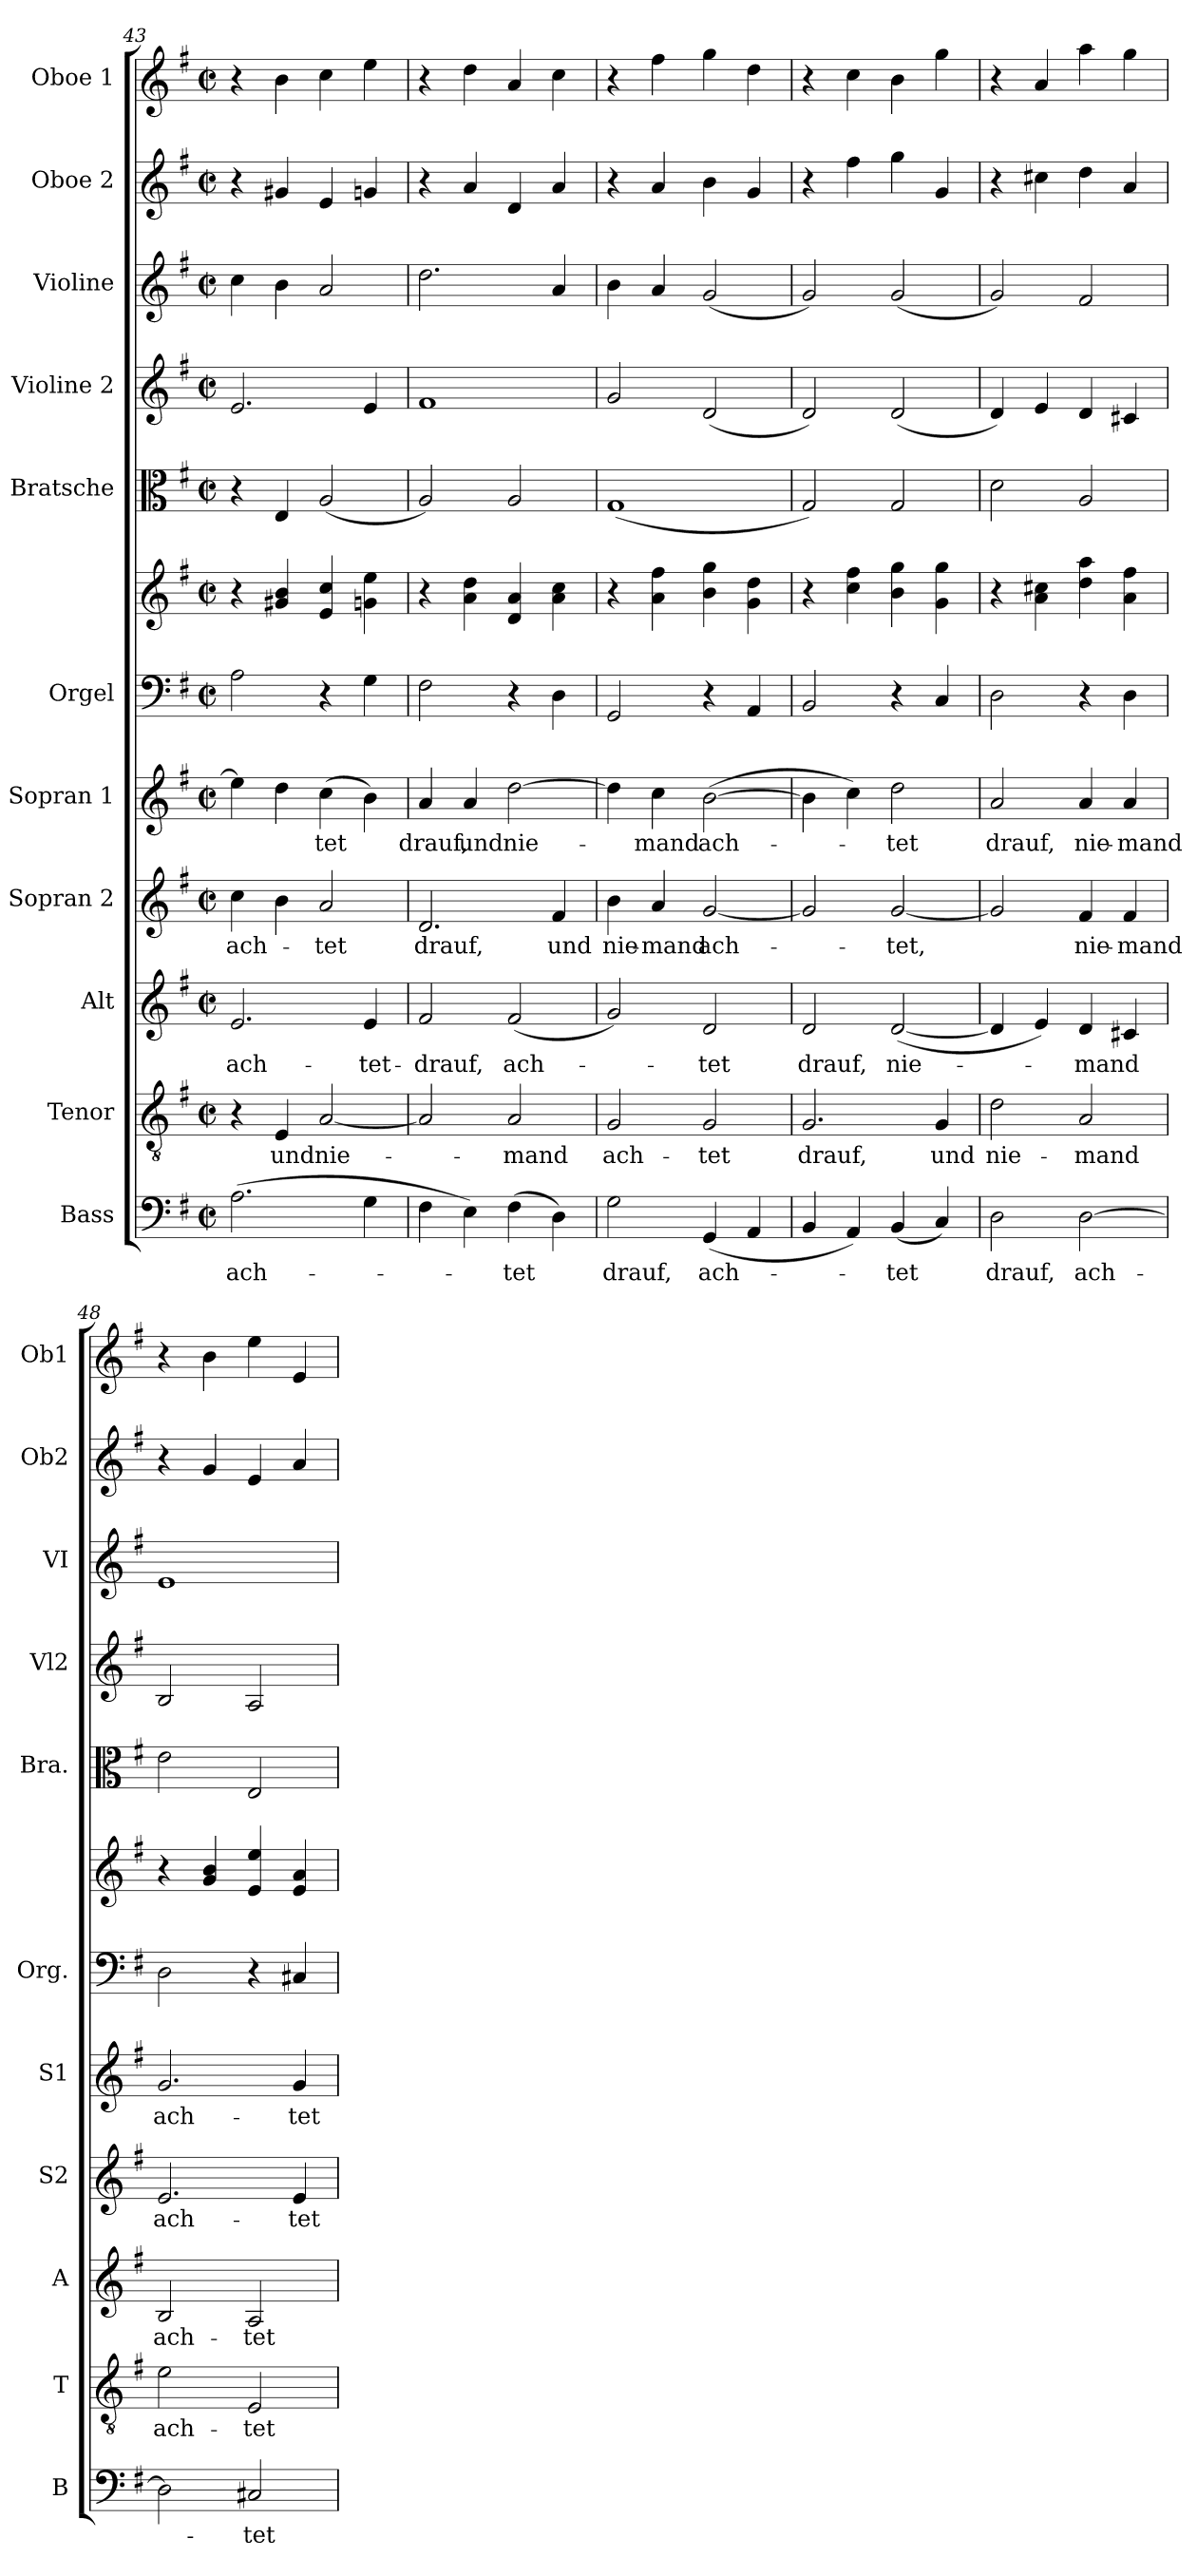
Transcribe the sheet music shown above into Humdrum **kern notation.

**kern	**text	**kern	**text	**kern	**text	**kern	**text	**kern	**text	**kern	**kern	**kern	**kern	**kern	**kern	**kern
*part11	*part11	*part10	*part10	*part9	*part9	*part8	*part8	*part7	*part7	*part6	*part6	*part5	*part4	*part3	*part2	*part1
*staff12	*staff12	*staff11	*staff11	*staff10	*staff10	*staff9	*staff9	*staff8	*staff8	*staff7	*staff6	*staff5	*staff4	*staff3	*staff2	*staff1
*I"Bass	*	*I"Tenor	*	*I"Alt	*	*I"Sopran 2	*	*I"Sopran 1	*	*I"Orgel	*	*I"Bratsche	*I"Violine 2	*I"Violine	*I"Oboe 2	*I"Oboe 1
*I'B	*	*I'T	*	*I'A	*	*I'S2	*	*I'S1	*	*I'Org.	*	*I'Bra.	*I'Vl2	*I'VI	*I'Ob2	*I'Ob1
*clefF4	*	*clefGv2	*	*clefG2	*	*clefG2	*	*clefG2	*	*clefF4	*clefG2	*clefC3	*clefG2	*clefG2	*clefG2	*clefG2
*k[f#]	*	*k[f#]	*	*k[f#]	*	*k[f#]	*	*k[f#]	*	*k[f#]	*k[f#]	*k[f#]	*k[f#]	*k[f#]	*k[f#]	*k[f#]
*M2/2	*	*M2/2	*	*M2/2	*	*M2/2	*	*M2/2	*	*M2/2	*M2/2	*M2/2	*M2/2	*M2/2	*M2/2	*M2/2
*met(c|)	*	*met(c|)	*	*met(c|)	*	*met(c|)	*	*met(c|)	*	*met(c|)	*met(c|)	*met(c|)	*met(c|)	*met(c|)	*met(c|)	*met(c|)
=43	=43	=43	=43	=43	=43	=43	=43	=43	=43	=43	=43	=43	=43	=43	=43	=43
!	!LO:LY:b	!	!	!	!LO:LY:b	!	!LO:LY:b	!	!	!	!	!	!	!	!	!
(2.A\	ach-	4r	.	2.e/	ach-	4cc\	ach-	4ee\]	.	2A\	4r	4r	2.e/	4cc\	4r	4r
!	!	!	!LO:LY:b	!	!	!	!	!	!	!	!	!	!	!	!	!
.	.	4E/	und	.	.	4b\	.	4dd\	.	.	4g#X/ 4b/	4E/	.	4b\	4g#X/	4b\
!	!	!	!LO:LY:b	!	!	!	!LO:LY:b	!	!LO:LY:b	!	!	!	!	!	!	!
.	.	[2A/	nie-	.	.	2a/	-tet	(4cc\	-tet	4r	4e/ 4cc/	(2A/	.	2a/	4e/	4cc\
!	!	!	!	!	!LO:LY:b	!	!	!	!	!	!	!	!	!	!	!
4G\	.	.	.	4e/	-tet-	.	.	4b\)	.	4G\	4gn\ 4ee\	.	4e/	.	4gn/	4ee\
=44	=44	=44	=44	=44	=44	=44	=44	=44	=44	=44	=44	=44	=44	=44	=44	=44
!	!	!	!	!	!LO:LY:b	!	!LO:LY:b	!	!LO:LY:b	!	!	!	!	!	!	!
4F#\	.	2A/]	.	2f#/	-drauf,	2.d/	drauf,	4a/	drauf,	2F#\	4r	2A/)	1f#	2.dd\	4r	4r
!	!	!	!	!	!	!	!	!	!LO:LY:b	!	!	!	!	!	!	!
4E\)	.	.	.	.	.	.	.	4a/	und	.	4a\ 4dd\	.	.	.	4a/	4dd\
!	!LO:LY:b	!	!LO:LY:b	!	!LO:LY:b	!	!	!	!LO:LY:b	!	!	!	!	!	!	!
(4F#\	-tet	2A/	-mand	(2f#/	ach-	.	.	[2dd\	nie-	4r	4d/ 4a/	2A/	.	.	4d/	4a/
!	!	!	!	!	!	!	!LO:LY:b	!	!	!	!	!	!	!	!	!
4D\)	.	.	.	.	.	4f#/	und	.	.	4D\	4a\ 4cc\	.	.	4a/	4a/	4cc\
!!LO:PB:g=z
=45	=45	=45	=45	=45	=45	=45	=45	=45	=45	=45	=45	=45	=45	=45	=45	=45
!	!LO:LY:b	!	!LO:LY:b	!	!	!	!LO:LY:b	!	!	!	!	!	!	!	!	!
2G\	drauf,	2G/	ach-	2g/)	.	4b\	nie-	4dd\]	.	2GG/	4r	(1G	2g/	4b\	4r	4r
!	!	!	!	!	!	!	!LO:LY:b	!	!LO:LY:b	!	!	!	!	!	!	!
.	.	.	.	.	.	4a/	-mand	4cc\	-mand	.	4a\ 4ff#\	.	.	4a/	4a/	4ff#\
!	!LO:LY:b	!	!LO:LY:b	!	!LO:LY:b	!	!LO:LY:b	!	!LO:LY:b	!	!	!	!	!	!	!
(4GG/	ach-	2G/	-tet	2d/	-tet	[2g/	ach-	([2b\	ach-	4r	4b\ 4gg\	.	(2d/	(2g/	4b\	4gg\
4AA/	.	.	.	.	.	.	.	.	.	4AA/	4g\ 4dd\	.	.	.	4g/	4dd\
=46	=46	=46	=46	=46	=46	=46	=46	=46	=46	=46	=46	=46	=46	=46	=46	=46
!	!	!	!LO:LY:b	!	!LO:LY:b	!	!	!	!	!	!	!	!	!	!	!
4BB/	.	2.G/	drauf,	2d/	drauf,	2g/]	.	4b\]	.	2BB/	4r	2G/)	2d/)	2g/)	4r	4r
4AA/)	.	.	.	.	.	.	.	4cc\)	.	.	4cc\ 4ff#\	.	.	.	4ff#\	4cc\
!	!LO:LY:b	!	!	!	!LO:LY:b	!	!LO:LY:b	!	!LO:LY:b	!	!	!	!	!	!	!
(4BB/	-tet	.	.	([2d/	nie-	[2g/	-tet,	2dd\	-tet	4r	4b\ 4gg\	2G/	(2d/	(2g/	4gg\	4b\
!	!	!	!LO:LY:b	!	!	!	!	!	!	!	!	!	!	!	!	!
4C/)	.	4G/	und	.	.	.	.	.	.	4C/	4g\ 4gg\	.	.	.	4g/	4gg\
=47	=47	=47	=47	=47	=47	=47	=47	=47	=47	=47	=47	=47	=47	=47	=47	=47
!	!LO:LY:b	!	!LO:LY:b	!	!	!	!	!	!LO:LY:b	!	!	!	!	!	!	!
2D\	drauf,	2d\	nie-	4d/]	.	2g/]	.	2a/	drauf,	2D\	4r	2d\	4d/)	2g/)	4r	4r
.	.	.	.	4e/)	.	.	.	.	.	.	4a\ 4cc#X\	.	4e/	.	4cc#X\	4a/
!	!LO:LY:b	!	!LO:LY:b	!	!LO:LY:b	!	!LO:LY:b	!	!LO:LY:b	!	!	!	!	!	!	!
[2D\	ach-	2A/	-mand	4d/	-mand	4f#/	nie-	4a/	nie-	4r	4dd\ 4aa\	2A/	4d/	2f#/	4dd\	4aa\
!	!	!	!	!	!	!	!LO:LY:b	!	!LO:LY:b	!	!	!	!	!	!	!
.	.	.	.	4c#X/	.	4f#/	-mand	4a/	-mand	4D\	4a\ 4ff#\	.	4c#X/	.	4a/	4gg\
=48	=48	=48	=48	=48	=48	=48	=48	=48	=48	=48	=48	=48	=48	=48	=48	=48
!	!	!	!LO:LY:b	!	!LO:LY:b	!	!LO:LY:b	!	!LO:LY:b	!	!	!	!	!	!	!
2D\]	.	2e\	ach-	2B/	ach-	2.e/	ach-	2.g/	ach-	2D\	4r	2e\	2B/	1e	4r	4r
.	.	.	.	.	.	.	.	.	.	.	4g/ 4b/	.	.	.	4g/	4b\
!	!LO:LY:b	!	!LO:LY:b	!	!LO:LY:b	!	!	!	!	!	!	!	!	!	!	!
2C#X/	-tet	2E/	-tet	2A/	-tet	.	.	.	.	4r	4e/ 4ee/	2E/	2A/	.	4e/	4ee\
!	!	!	!	!	!	!	!LO:LY:b	!	!LO:LY:b	!	!	!	!	!	!	!
.	.	.	.	.	.	4e/	-tet	4g/	-tet	4C#X/	4e/ 4a/	.	.	.	4a/	4e/
=	=	=	=	=	=	=	=	=	=	=	=	=	=	=	=	=
*-	*-	*-	*-	*-	*-	*-	*-	*-	*-	*-	*-	*-	*-	*-	*-	*-
